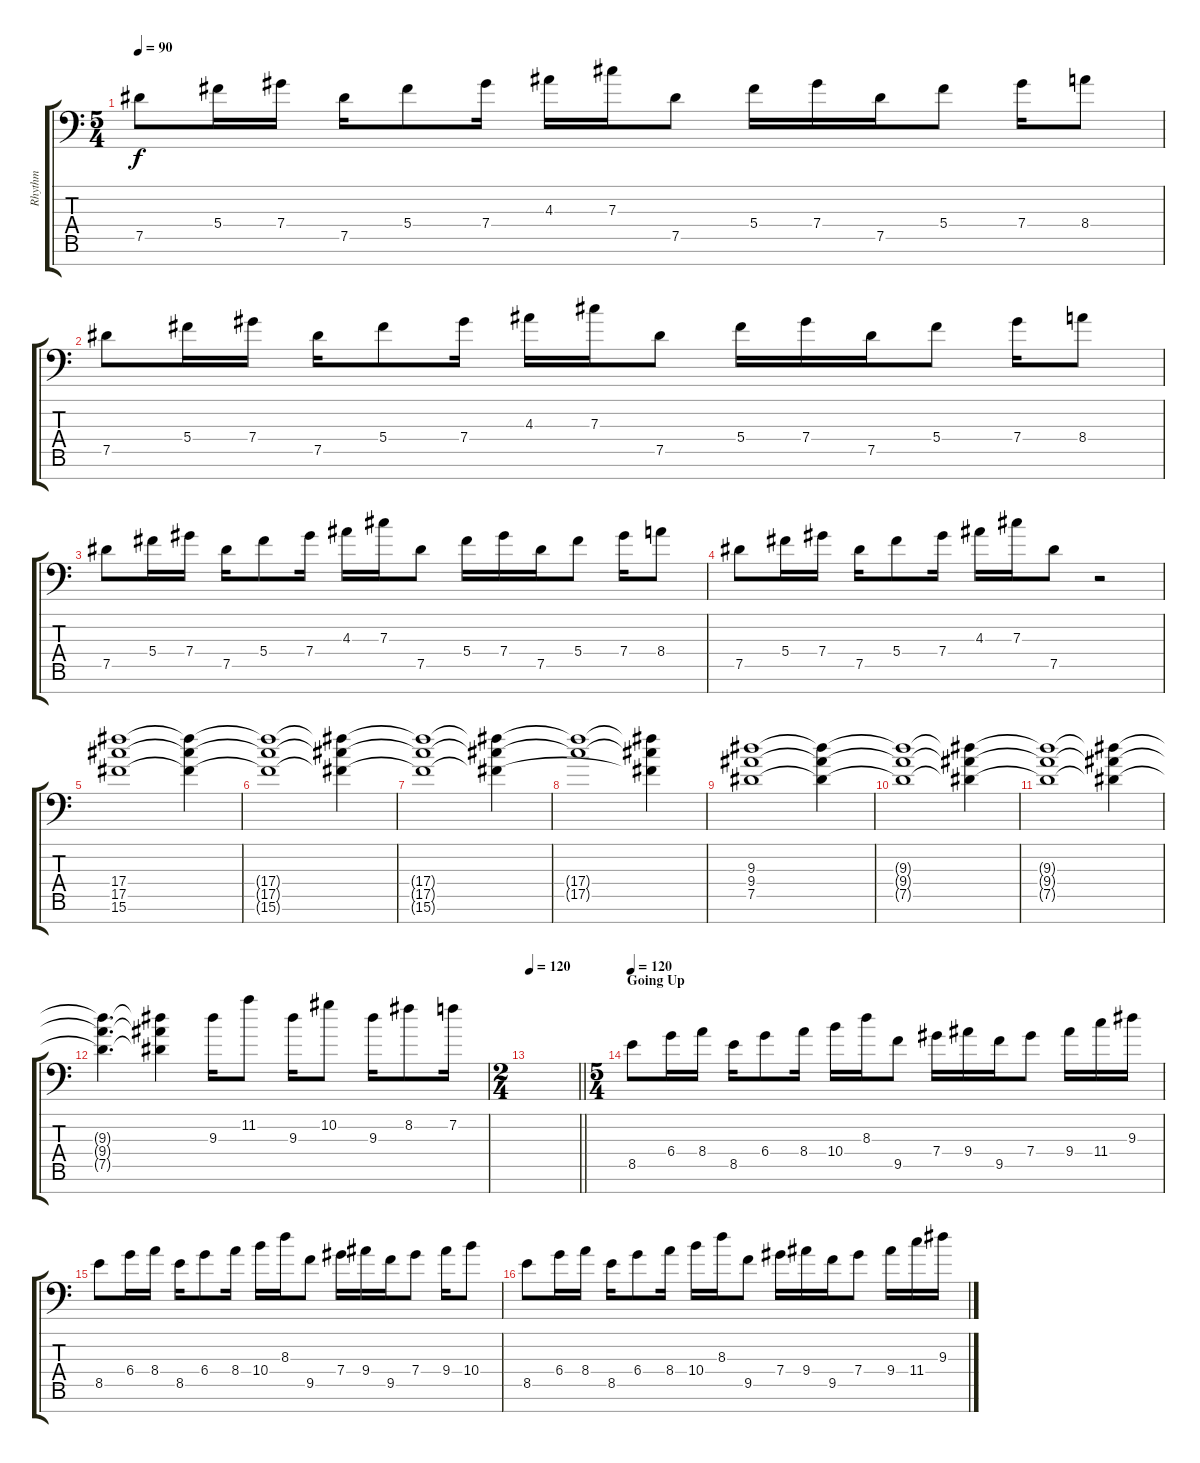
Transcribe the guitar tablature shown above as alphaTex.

\track ("Rhythm" "Rhythm") {instrument distortionguitar}
\staff {score tabs}
\tuning (Eb4 Bb3 Gb3 Db3 Ab2 Eb2 Bb1) {hide}
\ts (5 4)
\tempo 90
\clef f4
\ks c
7.5.8{dy f} 5.4.16 7.4.16 7.5.16 5.4.8 7.4.16 4.3.16 7.3.16 7.5.8 5.4.16 7.4.16 7.5.16 5.4.8 7.4.16 8.4.8 |
7.5.8 5.4.16 7.4.16 7.5.16 5.4.8 7.4.16 4.3.16 7.3.16 7.5.8 5.4.16 7.4.16 7.5.16 5.4.8 7.4.16 8.4.8 |
7.5.8 5.4.16 7.4.16 7.5.16 5.4.8 7.4.16 4.3.16 7.3.16 7.5.8 5.4.16 7.4.16 7.5.16 5.4.8 7.4.16 8.4.8 |
7.5.8 5.4.16 7.4.16 7.5.16 5.4.8 7.4.16 4.3.16 7.3.16 7.5.8 r.2 |
(17.4 17.5 15.6).1 (17.4{t} 17.5{t} 15.6{t}).4 |
(17.4{t} 17.5{t} 15.6{t}).1 (17.4{t} 17.5{t} 15.6{t}).4 |
(17.4{t} 17.5{t} 15.6{t}).1 (17.4{t} 17.5{t} 15.6{t}).4 |
(17.4{t} 17.5{t}).1 (17.4{t} 17.5{t} 15.6{t}).4 |
(9.3 9.4 7.5).1 (9.3{t} 9.4{t} 7.5{t}).4 |
(9.3{t} 9.4{t} 7.5{t}).1 (9.3{t} 9.4{t} 7.5{t}).4 |
(9.3{t} 9.4{t} 7.5{t}).1 (9.3{t} 9.4{t} 7.5{t}).4 |
(9.3{t} 9.4{t} 7.5{t}).4{d} (9.3{t} 9.4{t} 7.5{t}).4 9.3.16 11.2.8 9.3.16 10.2.8 9.3.16 8.2.8 7.2.16 |
\ts (2 4)
\tempo 120
\barLineRight lightlight
|
\ts (5 4)
\section ("" "Going Up")
\tempo 120
8.5.8{instrument overdrivenguitar} 6.4.16 8.4.16 8.5.16 6.4.8 8.4.16 10.4.16 8.3.16 9.5.8 7.4.16 9.4.16 9.5.16 7.4.8 9.4.16 11.4.16 9.3.16 |
8.5.8 6.4.16 8.4.16 8.5.16 6.4.8 8.4.16 10.4.16 8.3.16 9.5.8 7.4.16 9.4.16 9.5.16 7.4.8 9.4.16 10.4.8 |
8.5.8 6.4.16 8.4.16 8.5.16 6.4.8 8.4.16 10.4.16 8.3.16 9.5.8 7.4.16 9.4.16 9.5.16 7.4.8 9.4.16 11.4.16 9.3.16
